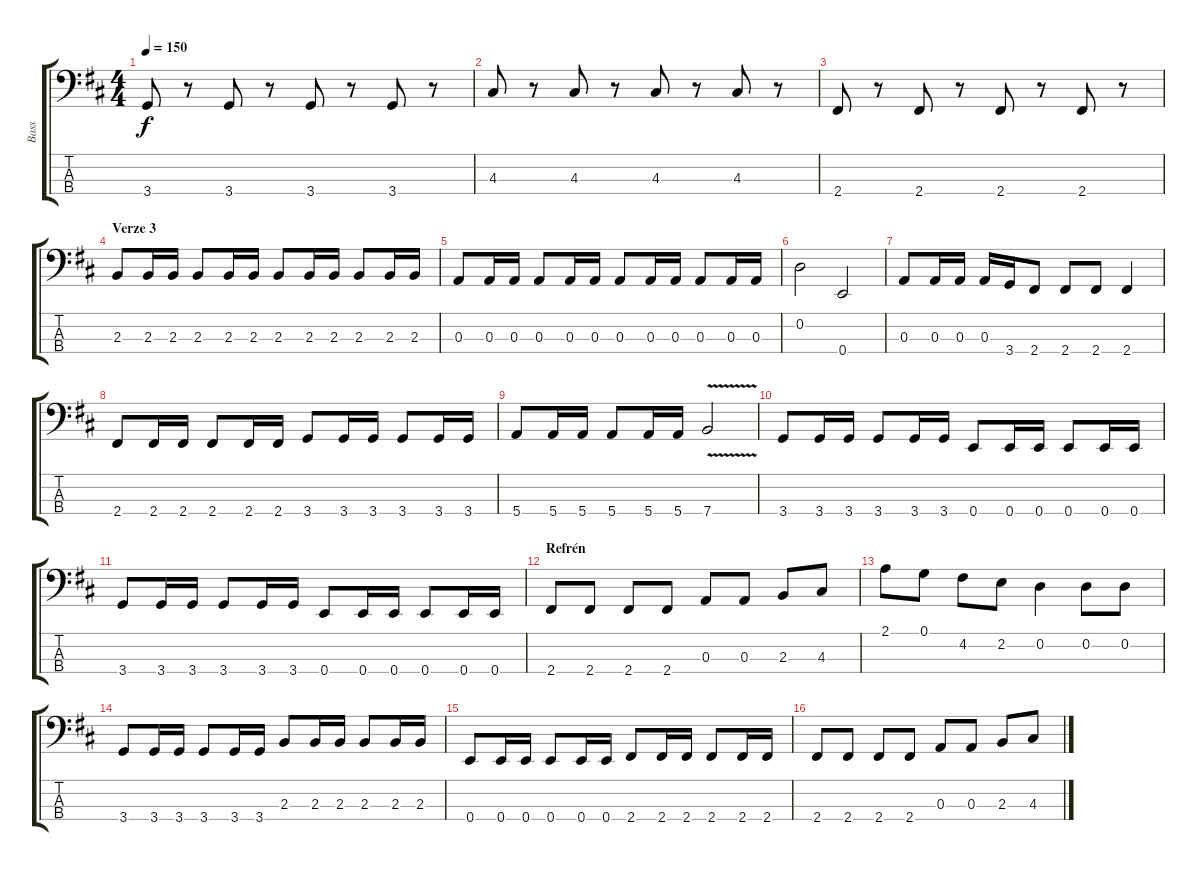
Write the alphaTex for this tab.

\track ("Bass" "Bass") {instrument electricbassfinger}
\staff {score tabs}
\tuning (G2 D2 A1 E1) {hide}
\ts (4 4)
\tempo 150
\clef f4
\ks d
3.4.8{dy f} r.8 3.4.8 r.8 3.4.8 r.8 3.4.8 r.8 |
4.3.8 r.8 4.3.8 r.8 4.3.8 r.8 4.3.8 r.8 |
2.4.8 r.8 2.4.8 r.8 2.4.8 r.8 2.4.8 r.8 |
\section ("" "Verze 3")
2.3.8 2.3.16 2.3.16 2.3.8 2.3.16 2.3.16 2.3.8 2.3.16 2.3.16 2.3.8 2.3.16 2.3.16 |
0.3.8 0.3.16 0.3.16 0.3.8 0.3.16 0.3.16 0.3.8 0.3.16 0.3.16 0.3.8 0.3.16 0.3.16 |
0.2.2 0.4.2 |
0.3.8 0.3.16 0.3.16 0.3.16 3.4.16 2.4.8 2.4.8 2.4.8 2.4.4 |
2.4.8 2.4.16 2.4.16 2.4.8 2.4.16 2.4.16 3.4.8 3.4.16 3.4.16 3.4.8 3.4.16 3.4.16 |
5.4.8 5.4.16 5.4.16 5.4.8 5.4.16 5.4.16 7.4{v}.2 |
3.4.8 3.4.16 3.4.16 3.4.8 3.4.16 3.4.16 0.4.8 0.4.16 0.4.16 0.4.8 0.4.16 0.4.16 |
3.4.8 3.4.16 3.4.16 3.4.8 3.4.16 3.4.16 0.4.8 0.4.16 0.4.16 0.4.8 0.4.16 0.4.16 |
\section ("" "Refrén")
2.4.8 2.4.8 2.4.8 2.4.8 0.3.8 0.3.8 2.3.8 4.3.8 |
2.1.8 0.1.8 4.2.8 2.2.8 0.2.4 0.2.8 0.2.8 |
3.4.8 3.4.16 3.4.16 3.4.8 3.4.16 3.4.16 2.3.8 2.3.16 2.3.16 2.3.8 2.3.16 2.3.16 |
0.4.8 0.4.16 0.4.16 0.4.8 0.4.16 0.4.16 2.4.8 2.4.16 2.4.16 2.4.8 2.4.16 2.4.16 |
2.4.8 2.4.8 2.4.8 2.4.8 0.3.8 0.3.8 2.3.8 4.3.8
